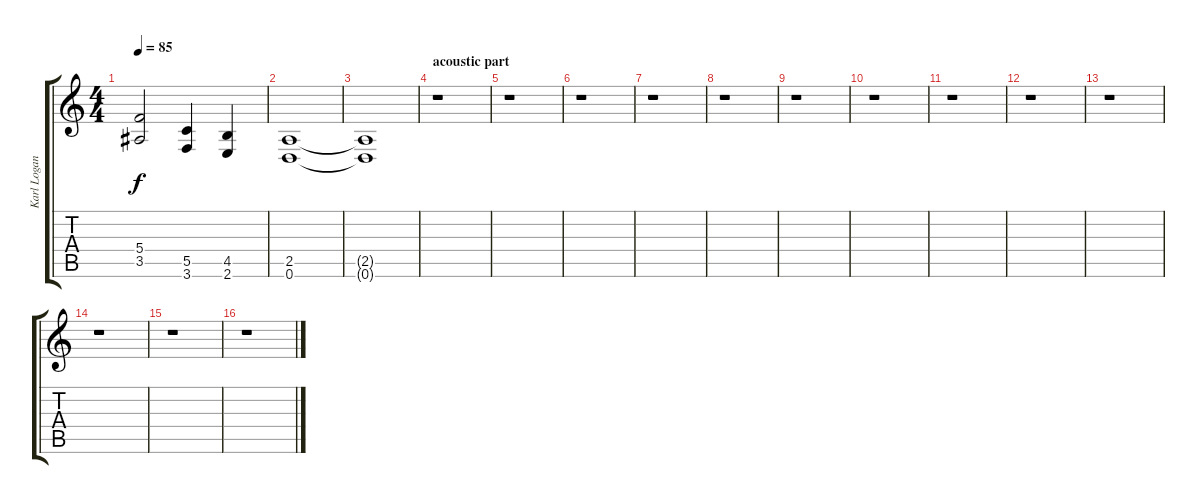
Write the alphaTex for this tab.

\track ("Karl Logan" "Karl Logan") {instrument distortionguitar}
\staff {score tabs}
\tuning (D4 A3 F3 C3 G2 D2) {hide}
\ts (4 4)
\tempo 85
\clef g2
\ks c
(5.4 3.5).2{dy f} (5.5 3.6).4 (4.5 2.6).4 |
(2.5 0.6).1 |
(2.5{t} 0.6{t}).1 |
\section ("" "acoustic part")
r.1 |
r.1 |
r.1 |
r.1 |
r.1 |
r.1 |
r.1 |
r.1 |
r.1 |
r.1 |
r.1 |
r.1 |
r.1
